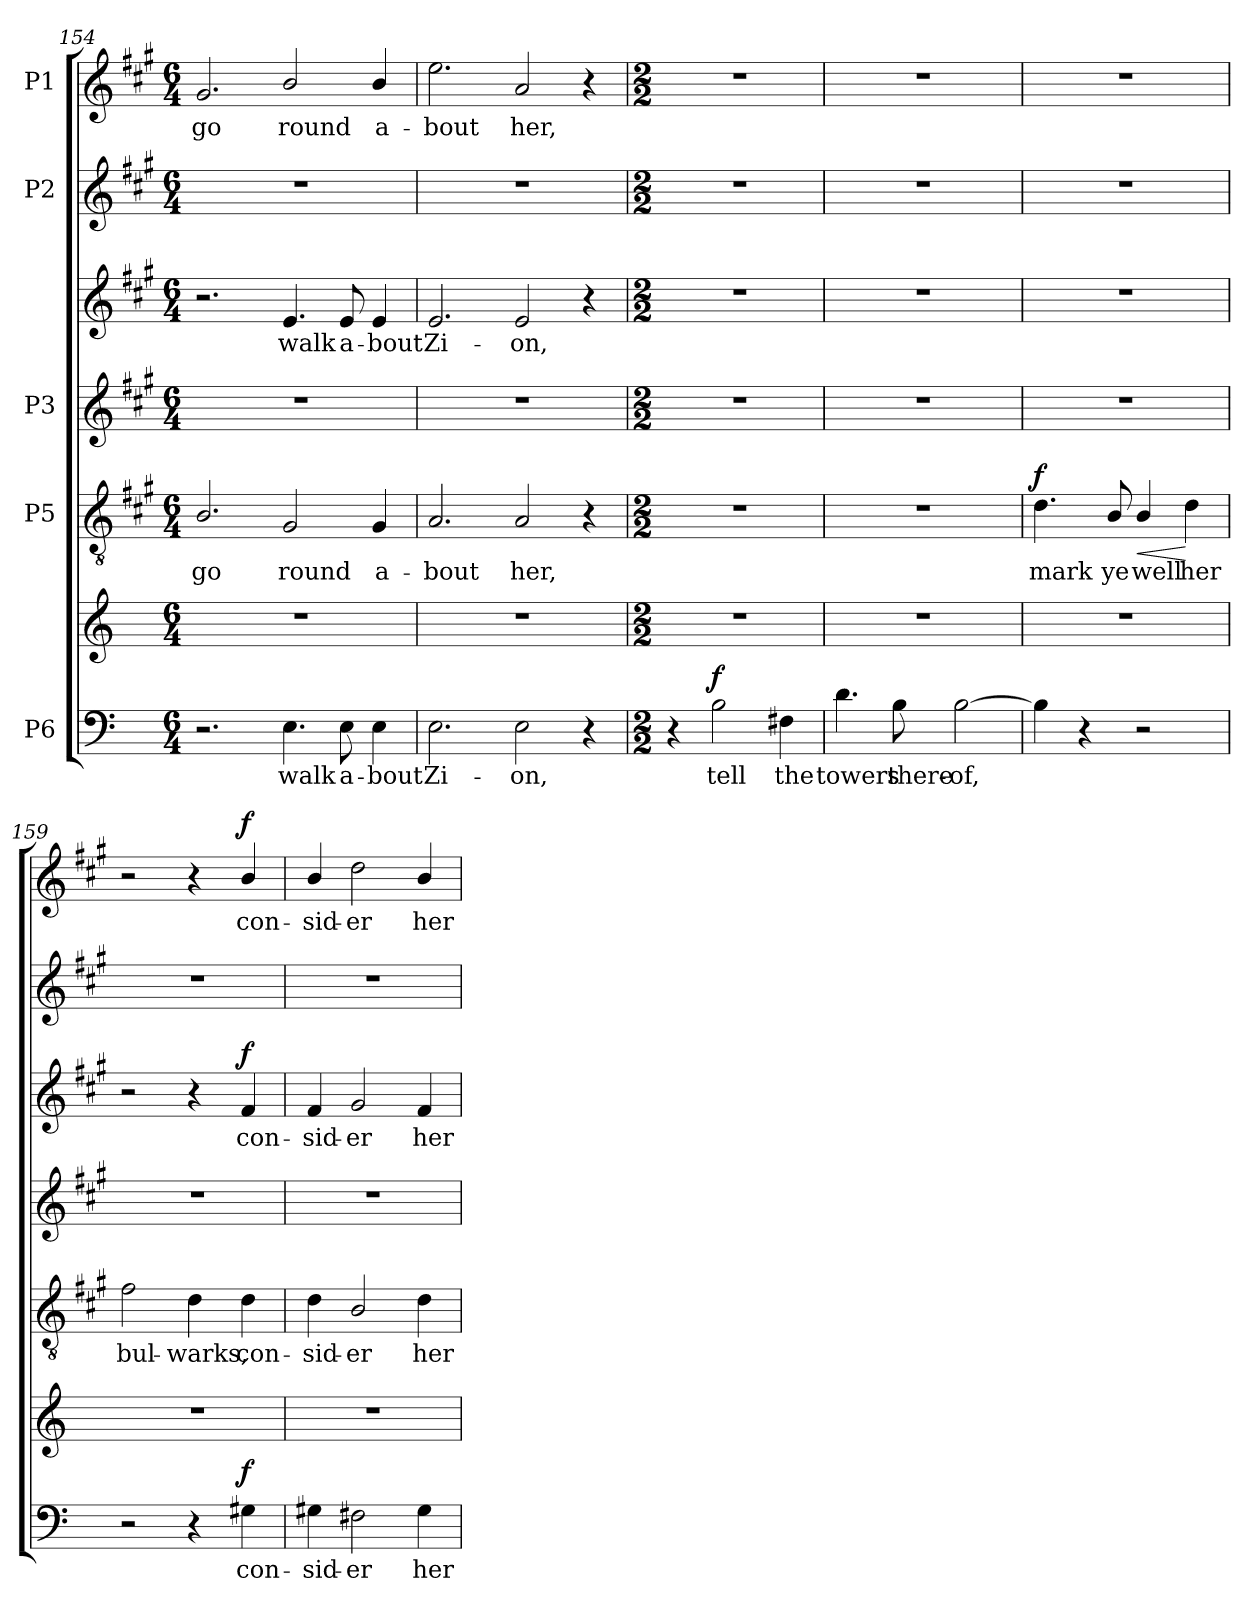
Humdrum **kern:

**kern	**text	**kern	**dynam	**kern	**text	**dynam	**kern	**kern	**text	**dynam	**kern	**kern	**text	**dynam
*part5	*part5	*part5	*part5	*part4	*part4	*part4	*part3	*part3	*part3	*part3	*part2	*part1	*part1	*part1
*staff7	*staff7	*staff6	*staff6/7	*staff5	*staff5	*staff5	*staff4	*staff3	*staff3	*staff3/4	*staff2	*staff1	*staff1	*staff1
*I"P6	*	*	*	*I"P5	*	*	*I"P3	*	*	*	*I"P2	*I"P1	*	*
*clefF4	*	*clefG2	*	*clefGv2	*	*	*clefG2	*clefG2	*	*	*clefG2	*clefG2	*	*
*	*	*	*	*ITrd7c12	*	*	*	*	*	*	*	*	*	*
*k[]	*	*k[]	*	*k[f#c#g#]	*	*	*k[f#c#g#]	*k[f#c#g#]	*	*	*k[f#c#g#]	*k[f#c#g#]	*	*
*C:	*	*C:	*	*A:	*	*	*A:	*A:	*	*	*A:	*A:	*	*
*M6/4	*	*M6/4	*	*M6/4	*	*	*M6/4	*M6/4	*	*	*M6/4	*M6/4	*	*
=154	=154	=154	=154	=154	=154	=154	=154	=154	=154	=154	=154	=154	=154	=154
!	!	!LO:N:vis=1	!	!	!	!	!	!	!	!	!	!	!	!
!	!	!	!	!	!LO:LY:b:color=#000000	!	!LO:N:vis=1	!	!	!	!LO:N:vis=1	!	!	!
!	!	!	!	!	!	!	!	!	!	!	!	!	!LO:LY:b:color=#000000	!
2.r	.	1.r	.	2.BBi/	go	.	1.r	2.r	.	.	1.r	2.g#i/	go	.
!	!LO:LY:b:color=#000000	!	!	!	!	!	!	!	!	!	!	!	!	!
!	!	!	!	!	!LO:LY:b:color=#000000	!	!	!	!	!	!	!	!	!
!	!	!	!	!	!	!	!	!	!LO:LY:b:color=#000000	!	!	!	!	!
!	!	!	!	!	!	!	!	!	!	!	!	!	!LO:LY:b:color=#000000	!
4.Ei\	walk	.	.	2GG#i/	round	.	.	4.ei/	walk	.	.	2bi/	round	.
!	!LO:LY:b:color=#000000	!	!	!	!	!	!	!	!	!	!	!	!	!
!	!	!	!	!	!	!	!	!	!LO:LY:b:color=#000000	!	!	!	!	!
8Ei\	a-	.	.	.	.	.	.	8ei/	a-	.	.	.	.	.
!	!LO:LY:b:color=#000000	!	!	!	!	!	!	!	!	!	!	!	!	!
!	!	!	!	!	!LO:LY:b:color=#000000	!	!	!	!	!	!	!	!	!
!	!	!	!	!	!	!	!	!	!LO:LY:b:color=#000000	!	!	!	!	!
!	!	!	!	!	!	!	!	!	!	!	!	!	!LO:LY:b:color=#000000	!
4Ei\	-bout	.	.	4GG#i/	a-	.	.	4ei/	-bout	.	.	4bi/	a-	.
=155	=155	=155	=155	=155	=155	=155	=155	=155	=155	=155	=155	=155	=155	=155
!	!LO:LY:b:color=#000000	!LO:N:vis=1	!	!	!	!	!	!	!	!	!	!	!	!
!	!	!	!	!	!LO:LY:b:color=#000000	!	!LO:N:vis=1	!	!	!	!	!	!	!
!	!	!	!	!	!	!	!	!	!LO:LY:b:color=#000000	!	!LO:N:vis=1	!	!	!
!	!	!	!	!	!	!	!	!	!	!	!	!	!LO:LY:b:color=#000000	!
2.Ei\	Zi-	1.r	.	2.AAi/	-bout	.	1.r	2.ei/	Zi-	.	1.r	2.eei\	-bout	.
!	!LO:LY:b:color=#000000	!	!	!	!	!	!	!	!	!	!	!	!	!
!	!	!	!	!	!LO:LY:b:color=#000000	!	!	!	!	!	!	!	!	!
!	!	!	!	!	!	!	!	!	!LO:LY:b:color=#000000	!	!	!	!	!
!	!	!	!	!	!	!	!	!	!	!	!	!	!LO:LY:b:color=#000000	!
2Ei\	-on,	.	.	2AAi/	her,	.	.	2ei/	-on,	.	.	2ai/	her,	.
4r	.	.	.	4r	.	.	.	4r	.	.	.	4r	.	.
=156	=156	=156	=156	=156	=156	=156	=156	=156	=156	=156	=156	=156	=156	=156
!!LO:REH:place=s1:B:color=#000000:enc=box:fs=17.1407:t=K
*M2/2	*	*M2/2	*	*M2/2	*	*	*M2/2	*M2/2	*	*	*M2/2	*M2/2	*	*
4r	.	1r	.	1r	.	.	1r	1r	.	.	1r	1r	.	.
!	!LO:LY:b:color=#000000	!	!	!	!	!	!	!	!	!	!	!	!	!
2Bi\	tell	.	f	.	.	.	.	.	.	.	.	.	.	.
!	!LO:LY:b:color=#000000	!	!	!	!	!	!	!	!	!	!	!	!	!
4F#i\	the	.	.	.	.	.	.	.	.	.	.	.	.	.
=157	=157	=157	=157	=157	=157	=157	=157	=157	=157	=157	=157	=157	=157	=157
!	!LO:LY:b:color=#000000	!	!	!	!	!	!	!	!	!	!	!	!	!
4.di\	towers	1r	.	1r	.	.	1r	1r	.	.	1r	1r	.	.
!	!LO:LY:b:color=#000000	!	!	!	!	!	!	!	!	!	!	!	!	!
8Bi\	there-	.	.	.	.	.	.	.	.	.	.	.	.	.
!	!LO:LY:b:color=#000000	!	!	!	!	!	!	!	!	!	!	!	!	!
[2Bi\	-of,	.	.	.	.	.	.	.	.	.	.	.	.	.
=158	=158	=158	=158	=158	=158	=158	=158	=158	=158	=158	=158	=158	=158	=158
!	!	!	!	!	!LO:LY:b:color=#000000	!	!	!	!	!	!	!	!	!
4Bi\]	.	1r	.	4.Di\	mark	f	1r	1r	.	.	1r	1r	.	.
4r	.	.	.	.	.	.	.	.	.	.	.	.	.	.
!	!	!	!	!	!LO:LY:b:color=#000000	!	!	!	!	!	!	!	!	!
.	.	.	.	8BBi/	ye	.	.	.	.	.	.	.	.	.
!	!	!	!	!	!LO:LY:b:color=#000000	!LO:HP:b	!	!	!	!	!	!	!	!
2r	.	.	.	4BBi/	well	<	.	.	.	.	.	.	.	.
!	!	!	!	!	!LO:LY:b:color=#000000	!	!	!	!	!	!	!	!	!
.	.	.	.	4Di\	her	[	.	.	.	.	.	.	.	.
!!LO:LB:g=z
=159	=159	=159	=159	=159	=159	=159	=159	=159	=159	=159	=159	=159	=159	=159
!	!	!	!	!	!LO:LY:b:color=#000000	!	!	!	!	!	!	!	!	!
2r	.	1r	.	2F#i\	bul-	.	1r	2r	.	.	1r	2r	.	.
!	!	!	!	!	!LO:LY:b:color=#000000	!	!	!	!	!	!	!	!	!
4r	.	.	.	4Di\	-warks,	.	.	4r	.	.	.	4r	.	.
!	!LO:LY:b:color=#000000	!	!	!	!	!	!	!	!	!	!	!	!	!
!	!	!	!	!	!LO:LY:b:color=#000000	!	!	!	!	!	!	!	!	!
!	!	!	!	!	!	!	!	!	!LO:LY:b:color=#000000	!	!	!	!	!
!	!	!	!	!	!	!	!	!	!	!	!	!	!LO:LY:b:color=#000000	!
4G#i\	con-	.	f	4Di\	con-	.	.	4f#i/	con-	f	.	4bi/	con-	f
=160	=160	=160	=160	=160	=160	=160	=160	=160	=160	=160	=160	=160	=160	=160
!	!LO:LY:b:color=#000000	!	!	!	!	!	!	!	!	!	!	!	!	!
!	!	!	!	!	!LO:LY:b:color=#000000	!	!	!	!	!	!	!	!	!
!	!	!	!	!	!	!	!	!	!LO:LY:b:color=#000000	!	!	!	!	!
!	!	!	!	!	!	!	!	!	!	!	!	!	!LO:LY:b:color=#000000	!
4G#i\	-sid-	1r	.	4Di\	-sid-	.	1r	4f#i/	-sid-	.	1r	4bi/	-sid-	.
!	!LO:LY:b:color=#000000	!	!	!	!	!	!	!	!	!	!	!	!	!
!	!	!	!	!	!LO:LY:b:color=#000000	!	!	!	!	!	!	!	!	!
!	!	!	!	!	!	!	!	!	!LO:LY:b:color=#000000	!	!	!	!	!
!	!	!	!	!	!	!	!	!	!	!	!	!	!LO:LY:b:color=#000000	!
2F#i\	-er	.	.	2BBi/	-er	.	.	2g#i/	-er	.	.	2ddi\	-er	.
!	!LO:LY:b:color=#000000	!	!	!	!	!	!	!	!	!	!	!	!	!
!	!	!	!	!	!LO:LY:b:color=#000000	!	!	!	!	!	!	!	!	!
!	!	!	!	!	!	!	!	!	!LO:LY:b:color=#000000	!	!	!	!	!
!	!	!	!	!	!	!	!	!	!	!	!	!	!LO:LY:b:color=#000000	!
4G#i\	her	.	.	4Di\	her	.	.	4f#i/	her	.	.	4bi/	her	.
=	=	=	=	=	=	=	=	=	=	=	=	=	=	=
*-	*-	*-	*-	*-	*-	*-	*-	*-	*-	*-	*-	*-	*-	*-
